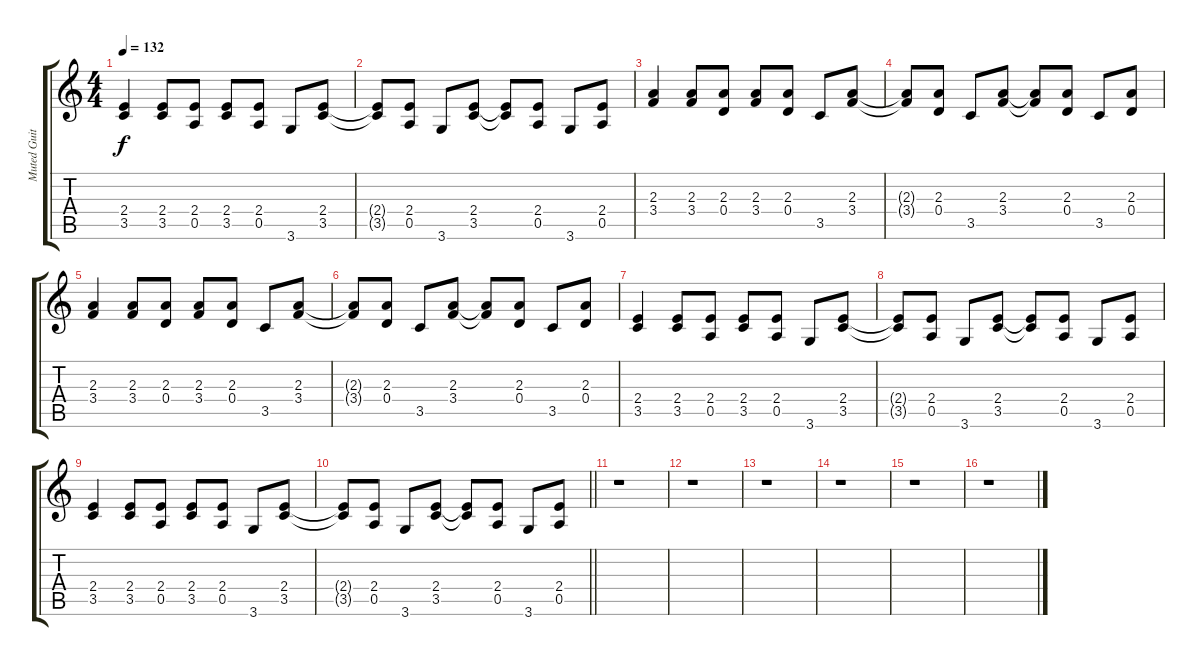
\track ("Muted Guitar" "Muted Guit") {instrument electricguitarmuted}
\staff {score tabs}
\tuning (E4 B3 G3 D3 A2 E2) {hide}
\ts (4 4)
\tempo 132
\clef g2
\ks c
(2.4 3.5).4{dy f} (2.4 3.5).8 (2.4 0.5).8 (2.4 3.5).8 (2.4 0.5).8 3.6.8 (2.4 3.5).8 |
(2.4{t} 3.5{t}).8 (2.4 0.5).8 3.6.8 (2.4 3.5).8 (2.4{t} 3.5{t}).8 (2.4 0.5).8 3.6.8 (2.4 0.5).8 |
(2.3 3.4).4 (2.3 3.4).8 (2.3 0.4).8 (2.3 3.4).8 (2.3 0.4).8 3.5.8 (2.3 3.4).8 |
(2.3{t} 3.4{t}).8 (2.3 0.4).8 3.5.8 (2.3 3.4).8 (2.3{t} 3.4{t}).8 (2.3 0.4).8 3.5.8 (2.3 0.4).8 |
(2.3 3.4).4 (2.3 3.4).8 (2.3 0.4).8 (2.3 3.4).8 (2.3 0.4).8 3.5.8 (2.3 3.4).8 |
(2.3{t} 3.4{t}).8 (2.3 0.4).8 3.5.8 (2.3 3.4).8 (2.3{t} 3.4{t}).8 (2.3 0.4).8 3.5.8 (2.3 0.4).8 |
(2.4 3.5).4 (2.4 3.5).8 (2.4 0.5).8 (2.4 3.5).8 (2.4 0.5).8 3.6.8 (2.4 3.5).8 |
(2.4{t} 3.5{t}).8 (2.4 0.5).8 3.6.8 (2.4 3.5).8 (2.4{t} 3.5{t}).8 (2.4 0.5).8 3.6.8 (2.4 0.5).8 |
(2.4 3.5).4 (2.4 3.5).8 (2.4 0.5).8 (2.4 3.5).8 (2.4 0.5).8 3.6.8 (2.4 3.5).8 |
\barLineRight lightlight
(2.4{t} 3.5{t}).8 (2.4 0.5).8 3.6.8 (2.4 3.5).8 (2.4{t} 3.5{t}).8 (2.4 0.5).8 3.6.8 (2.4 0.5).8 |
r.1 |
r.1 |
r.1 |
r.1 |
r.1 |
r.1
